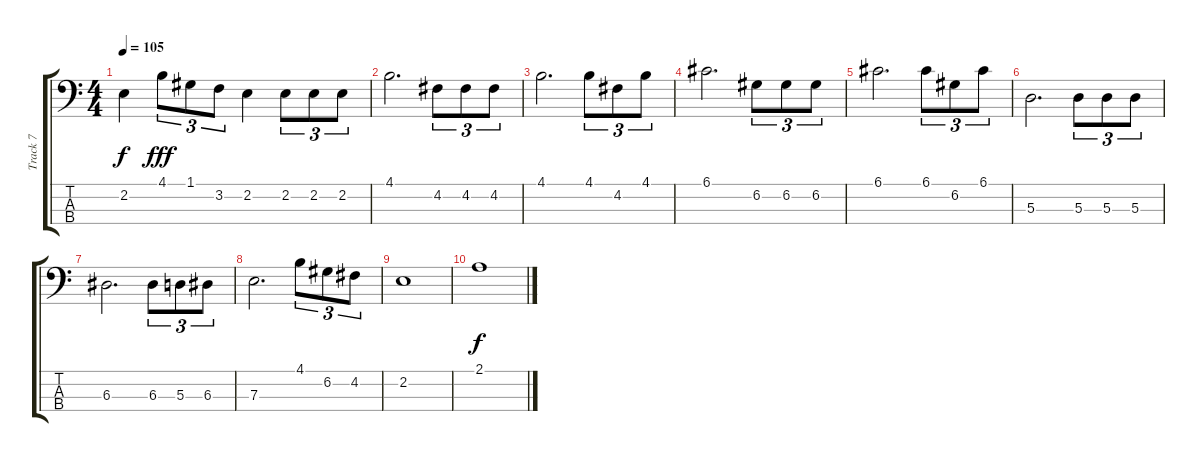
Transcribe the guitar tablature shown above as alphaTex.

\track ("Track 7" "Track 7") {instrument fretlessbass}
\staff {score tabs}
\tuning (G2 D2 A1 E1) {hide}
\ts (4 4)
\tempo 105
\clef f4
\ks c
2.2{t}.4{dy f} 4.1.8{tu (3 2) dy fff} 1.1.8{tu (3 2)} 3.2.8{tu (3 2)} 2.2.4 2.2.8{tu (3 2)} 2.2.8{tu (3 2)} 2.2.8{tu (3 2)} |
4.1.2{d} 4.2.8{tu (3 2)} 4.2.8{tu (3 2)} 4.2.8{tu (3 2)} |
4.1.2{d} 4.1.8{tu (3 2)} 4.2.8{tu (3 2)} 4.1.8{tu (3 2)} |
6.1.2{d} 6.2.8{tu (3 2)} 6.2.8{tu (3 2)} 6.2.8{tu (3 2)} |
6.1.2{d} 6.1.8{tu (3 2)} 6.2.8{tu (3 2)} 6.1.8{tu (3 2)} |
5.3.2{d} 5.3.8{tu (3 2)} 5.3.8{tu (3 2)} 5.3.8{tu (3 2)} |
6.3.2{d} 6.3.8{tu (3 2)} 5.3.8{tu (3 2)} 6.3.8{tu (3 2)} |
7.3.2{d} 4.1.8{tu (3 2)} 6.2.8{tu (3 2)} 4.2.8{tu (3 2)} |
2.2.1 |
2.1.1{dy f}
